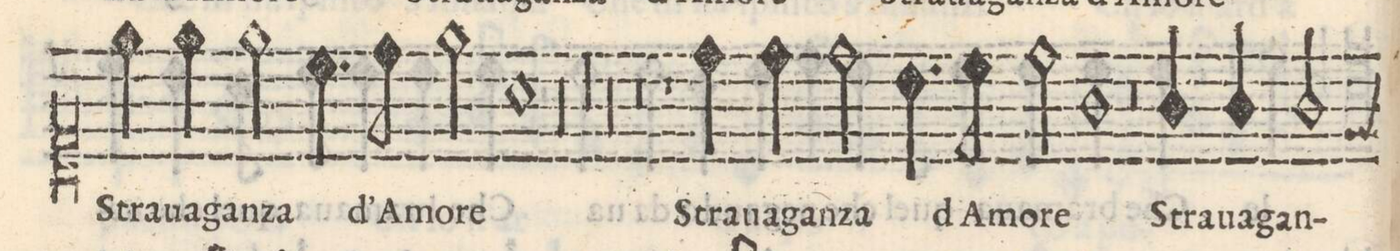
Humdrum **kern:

**kern	**text
*I"CANTO	*
*clefC1	*
*k[]	*
*met(C)	*
*M2/1	*
4ee\	Stra-
4ee\	-ua-
2ee\	-gan-
=19-	=19-
4.cc\	-za
8dd\	d`A-
2ee\	-mo-
1a	-re
=20-	=20-
00r	.
=21-	=21-
=22-	=22-
00r	.
=23-	=23-
=24-	=24-
00r	.
=25-	=25-
=26-	=26-
0r	.
=27-	=27-
1r	.
4dd\	Stra-
4dd\	-ua-
2dd\	-gan-
=28-	=28-
4.b\	-za
8cc\	d A-
2dd\	-mo-
1g	-re
=29-	=29-
0r	.
=30-	=30-
4g/	Stra-
4g/	-ua-
2g/	-gan-
*custos:e	*
*-	*-
